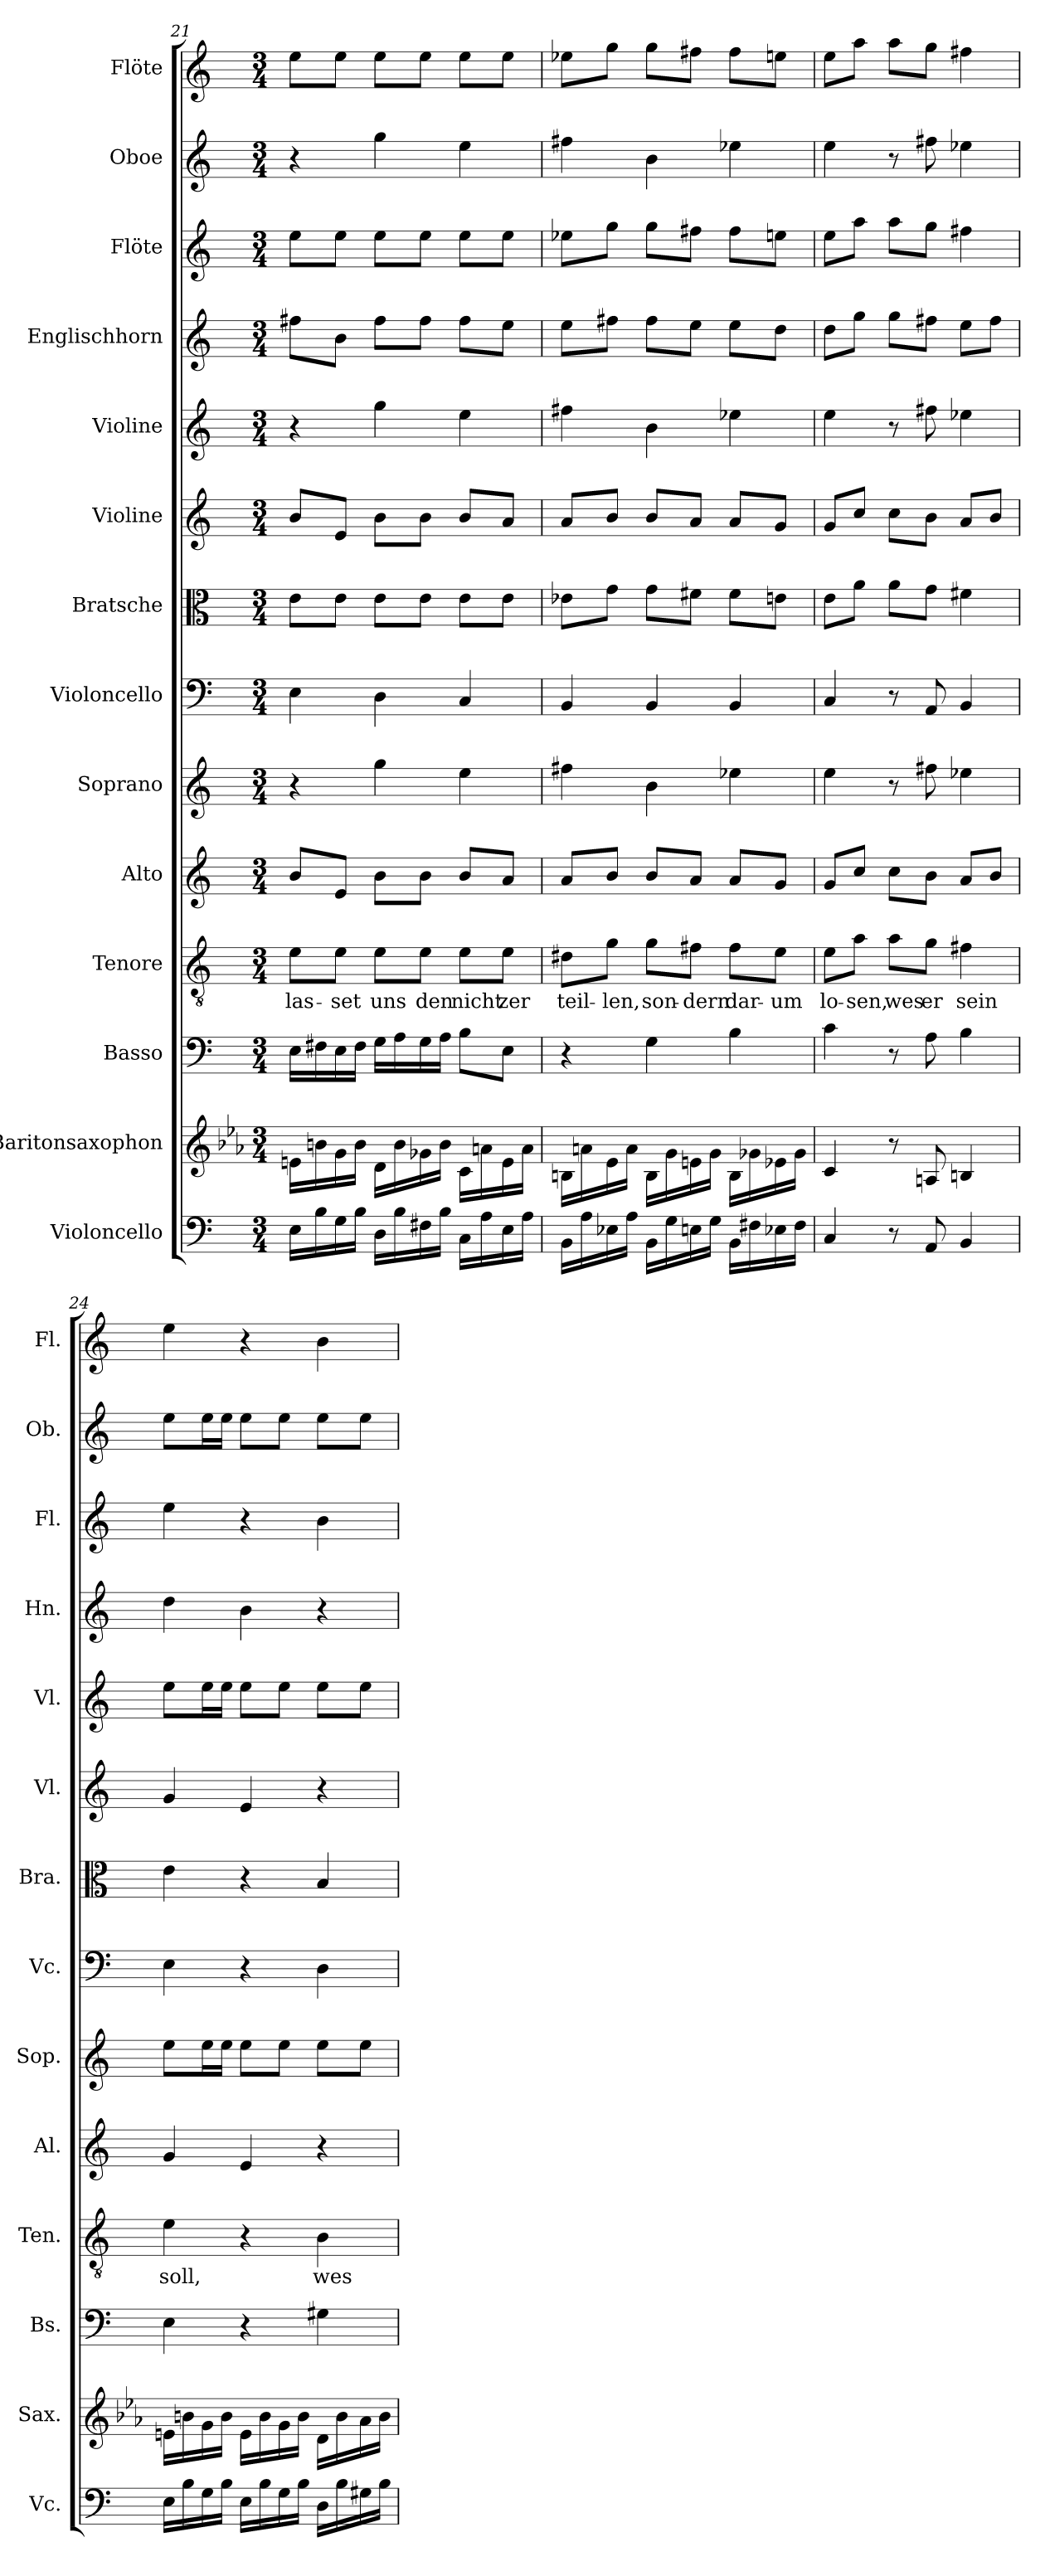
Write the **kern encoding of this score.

**kern	**kern	**kern	**kern	**text	**kern	**kern	**kern	**kern	**kern	**kern	**kern	**kern	**kern	**kern
*part14	*part13	*part12	*part11	*part11	*part10	*part9	*part8	*part7	*part6	*part5	*part4	*part3	*part2	*part1
*staff14	*staff13	*staff12	*staff11	*staff11	*staff10	*staff9	*staff8	*staff7	*staff6	*staff5	*staff4	*staff3	*staff2	*staff1
*I"Violoncello	*I"Baritonsaxophon	*I"Basso	*I"Tenore	*	*I"Alto	*I"Soprano	*I"Violoncello	*I"Bratsche	*I"Violine	*I"Violine	*I"Englischhorn	*I"Flöte	*I"Oboe	*I"Flöte
*I'Vc.	*I'Sax.	*I'Bs.	*I'Ten.	*	*I'Al.	*I'Sop.	*I'Vc.	*I'Bra.	*I'Vl.	*I'Vl.	*I'Hn.	*I'Fl.	*I'Ob.	*I'Fl.
!!LO:PB:g=z
*clefF4	*clefG2	*clefF4	*clefGv2	*	*clefG2	*clefG2	*clefF4	*clefC3	*clefG2	*clefG2	*clefG2	*clefG2	*clefG2	*clefG2
*	*ITrd12c21	*	*	*	*	*	*	*	*	*	*ITrd4c7	*	*	*
*k[]	*k[b-e-a-]	*k[]	*k[]	*	*k[]	*k[]	*k[]	*k[]	*k[]	*k[]	*k[b-]	*k[]	*k[]	*k[]
*M3/4	*M3/4	*M3/4	*M3/4	*	*M3/4	*M3/4	*M3/4	*M3/4	*M3/4	*M3/4	*M3/4	*M3/4	*M3/4	*M3/4
=21	=21	=21	=21	=21	=21	=21	=21	=21	=21	=21	=21	=21	=21	=21
!	!	!	!	!LO:LY:b	!	!	!	!	!	!	!	!	!	!
16E\LL	16En\LL	16E\LL	8e\L	las-	8b/L	4r	4E\	8e\L	8b/L	4r	8bn\L	8ee\L	4r	8ee\L
16B\	16Bn\	16F#X\	.	.	.	.	.	.	.	.	.	.	.	.
!	!	!	!	!LO:LY:b	!	!	!	!	!	!	!	!	!	!
16G\	16G\	16E\	8e\J	-set	8e/J	.	.	8e\J	8e/J	.	8e\J	8ee\J	.	8ee\J
16B\JJ	16B\JJ	16F#\JJ	.	.	.	.	.	.	.	.	.	.	.	.
!	!	!	!	!LO:LY:b	!	!	!	!	!	!	!	!	!	!
16D\LL	16D\LL	16G\LL	8e\L	uns	8b\L	4gg\	4D\	8e\L	8b\L	4gg\	8b\L	8ee\L	4gg\	8ee\L
16B\	16B\	16A\	.	.	.	.	.	.	.	.	.	.	.	.
!	!	!	!	!LO:LY:b	!	!	!	!	!	!	!	!	!	!
16F#X\	16G-X\	16G\	8e\J	den	8b\J	.	.	8e\J	8b\J	.	8b\J	8ee\J	.	8ee\J
16B\JJ	16B\JJ	16A\JJ	.	.	.	.	.	.	.	.	.	.	.	.
!	!	!	!	!LO:LY:b	!	!	!	!	!	!	!	!	!	!
16C\LL	16C\LL	8B\L	8e\L	nicht	8b/L	4ee\	4C/	8e\L	8b/L	4ee\	8b\L	8ee\L	4ee\	8ee\L
16A\	16An\	.	.	.	.	.	.	.	.	.	.	.	.	.
!	!	!	!	!LO:LY:b	!	!	!	!	!	!	!	!	!	!
16E\	16E\	8E\J	8e\J	zer	8a/J	.	.	8e\J	8a/J	.	8a\J	8ee\J	.	8ee\J
16A\JJ	16A\JJ	.	.	.	.	.	.	.	.	.	.	.	.	.
=22	=22	=22	=22	=22	=22	=22	=22	=22	=22	=22	=22	=22	=22	=22
!	!	!	!	!LO:LY:b	!	!	!	!	!	!	!	!	!	!
16BB\LL	16BBn\LL	4r	8d#X\L	teil-	8a/L	4ff#X\	4BB/	8e-X\L	8a/L	4ff#X\	8a\L	8ee-X\L	4ff#X\	8ee-X\L
16A\	16An\	.	.	.	.	.	.	.	.	.	.	.	.	.
!	!	!	!	!LO:LY:b	!	!	!	!	!	!	!	!	!	!
16E-X\	16E-\	.	8g\J	-len,	8b/J	.	.	8g\J	8b/J	.	8bn\J	8gg\J	.	8gg\J
16A\JJ	16A\JJ	.	.	.	.	.	.	.	.	.	.	.	.	.
!	!	!	!	!LO:LY:b	!	!	!	!	!	!	!	!	!	!
16BB\LL	16BB\LL	4G\	8g\L	son-	8b/L	4b\	4BB/	8g\L	8b/L	4b\	8b\L	8gg\L	4b\	8gg\L
16G\	16G\	.	.	.	.	.	.	.	.	.	.	.	.	.
!	!	!	!	!LO:LY:b	!	!	!	!	!	!	!	!	!	!
16En\	16En\	.	8f#X\J	-dern	8a/J	.	.	8f#X\J	8a/J	.	8a\J	8ff#X\J	.	8ff#X\J
16G\JJ	16G\JJ	.	.	.	.	.	.	.	.	.	.	.	.	.
!	!	!	!	!LO:LY:b	!	!	!	!	!	!	!	!	!	!
16BB\LL	16BB\LL	4B\	8f#\L	dar-	8a/L	4ee-X\	4BB/	8f#\L	8a/L	4ee-X\	8a\L	8ff#\L	4ee-X\	8ff#\L
16F#X\	16G-X\	.	.	.	.	.	.	.	.	.	.	.	.	.
!	!	!	!	!LO:LY:b	!	!	!	!	!	!	!	!	!	!
16E-X\	16E-X\	.	8e\J	-um	8g/J	.	.	8en\J	8g/J	.	8g\J	8een\J	.	8een\J
16F#\JJ	16G-\JJ	.	.	.	.	.	.	.	.	.	.	.	.	.
=23	=23	=23	=23	=23	=23	=23	=23	=23	=23	=23	=23	=23	=23	=23
!	!	!	!	!LO:LY:b	!	!	!	!	!	!	!	!	!	!
4C/	4C/	4c\	8e\L	lo-	8g/L	4ee\	4C/	8e\L	8g/L	4ee\	8g\L	8ee\L	4ee\	8ee\L
!	!	!	!	!LO:LY:b	!	!	!	!	!	!	!	!	!	!
.	.	.	8a\J	-sen,	8cc/J	.	.	8a\J	8cc/J	.	8cc\J	8aa\J	.	8aa\J
!	!	!	!	!LO:LY:b	!	!	!	!	!	!	!	!	!	!
8r	8r	8r	8a\L	wes	8cc\L	8r	8r	8a\L	8cc\L	8r	8cc\L	8aa\L	8r	8aa\L
!	!	!	!	!LO:LY:b	!	!	!	!	!	!	!	!	!	!
8AA/	8AAn/	8A\	8g\J	er	8b\J	8ff#X\	8AA/	8g\J	8b\J	8ff#X\	8bn\J	8gg\J	8ff#X\	8gg\J
!	!	!	!	!LO:LY:b	!	!	!	!	!	!	!	!	!	!
4BB/	4BBn/	4B\	4f#X\	sein	8a/L	4ee-X\	4BB/	4f#X\	8a/L	4ee-X\	8a\L	4ff#X\	4ee-X\	4ff#X\
.	.	.	.	.	8b/J	.	.	.	8b/J	.	8b\J	.	.	.
!!LO:PB:g=z
=24	=24	=24	=24	=24	=24	=24	=24	=24	=24	=24	=24	=24	=24	=24
!	!	!	!	!LO:LY:b	!	!	!	!	!	!	!	!	!	!
16E\LL	16En\LL	4E\	4e\	soll,	4g/	8ee\L	4E\	4e\	4g/	8ee\L	4g\	4ee\	8ee\L	4ee\
16B\	16Bn\	.	.	.	.	.	.	.	.	.	.	.	.	.
16G\	16G\	.	.	.	.	16ee\L	.	.	.	16ee\L	.	.	16ee\L	.
16B\JJ	16B\JJ	.	.	.	.	16ee\JJ	.	.	.	16ee\JJ	.	.	16ee\JJ	.
16E\LL	16E\LL	4r	4r	.	4e/	8ee\L	4r	4r	4e/	8ee\L	4e\	4r	8ee\L	4r
16B\	16B\	.	.	.	.	.	.	.	.	.	.	.	.	.
16G\	16G\	.	.	.	.	8ee\J	.	.	.	8ee\J	.	.	8ee\J	.
16B\JJ	16B\JJ	.	.	.	.	.	.	.	.	.	.	.	.	.
!	!	!	!	!LO:LY:b	!	!	!	!	!	!	!	!	!	!
16D\LL	16D\LL	4G#X\	4B\	wes	4r	8ee\L	4D\	4B/	4r	8ee\L	4r	4b\	8ee\L	4b\
16B\	16B\	.	.	.	.	.	.	.	.	.	.	.	.	.
16G#X\	16A-\	.	.	.	.	8ee\J	.	.	.	8ee\J	.	.	8ee\J	.
16B\JJ	16B\JJ	.	.	.	.	.	.	.	.	.	.	.	.	.
=	=	=	=	=	=	=	=	=	=	=	=	=	=	=
*-	*-	*-	*-	*-	*-	*-	*-	*-	*-	*-	*-	*-	*-	*-
